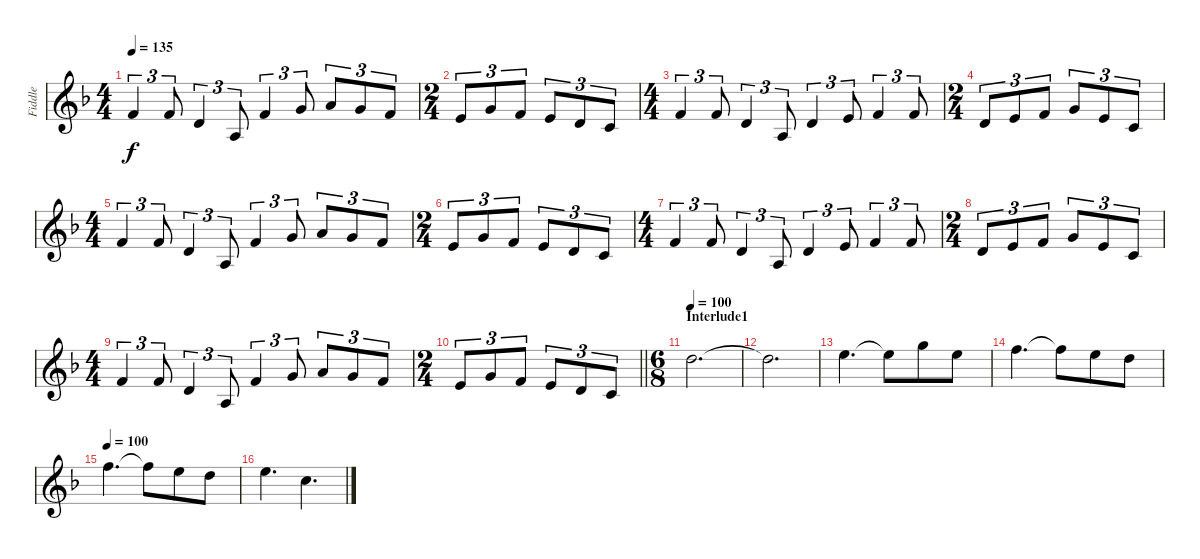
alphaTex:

\track ("Fiddle" "Fiddle") {instrument fiddle}
\staff {score}
\tuning (E4 B3 G3 D3 A2 D2) {hide}
\ts (4 4)
\tempo 135
\clef g2
\ks dminor
1.1.4{tu (3 2) dy f} 1.1.8{tu (3 2)} 3.2.4{tu (3 2)} 2.3.8{tu (3 2)} 1.1.4{tu (3 2)} 3.1.8{tu (3 2)} 5.1.8{tu (3 2)} 3.1.8{tu (3 2)} 1.1.8{tu (3 2)} |
\ts (2 4)
0.1.8{tu (3 2)} 3.1.8{tu (3 2)} 1.1.8{tu (3 2)} 0.1.8{tu (3 2)} 3.2.8{tu (3 2)} 1.2.8{tu (3 2)} |
\ts (4 4)
1.1.4{tu (3 2)} 1.1.8{tu (3 2)} 3.2.4{tu (3 2)} 2.3.8{tu (3 2)} 3.2.4{tu (3 2)} 0.1.8{tu (3 2)} 1.1.4{tu (3 2)} 1.1.8{tu (3 2)} |
\ts (2 4)
3.2.8{tu (3 2)} 0.1.8{tu (3 2)} 1.1.8{tu (3 2)} 3.1.8{tu (3 2)} 0.1.8{tu (3 2)} 1.2.8{tu (3 2)} |
\ts (4 4)
1.1.4{tu (3 2)} 1.1.8{tu (3 2)} 3.2.4{tu (3 2)} 2.3.8{tu (3 2)} 1.1.4{tu (3 2)} 3.1.8{tu (3 2)} 5.1.8{tu (3 2)} 3.1.8{tu (3 2)} 1.1.8{tu (3 2)} |
\ts (2 4)
0.1.8{tu (3 2)} 3.1.8{tu (3 2)} 1.1.8{tu (3 2)} 0.1.8{tu (3 2)} 3.2.8{tu (3 2)} 1.2.8{tu (3 2)} |
\ts (4 4)
1.1.4{tu (3 2)} 1.1.8{tu (3 2)} 3.2.4{tu (3 2)} 2.3.8{tu (3 2)} 3.2.4{tu (3 2)} 0.1.8{tu (3 2)} 1.1.4{tu (3 2)} 1.1.8{tu (3 2)} |
\ts (2 4)
3.2.8{tu (3 2)} 0.1.8{tu (3 2)} 1.1.8{tu (3 2)} 3.1.8{tu (3 2)} 0.1.8{tu (3 2)} 1.2.8{tu (3 2)} |
\ts (4 4)
1.1.4{tu (3 2)} 1.1.8{tu (3 2)} 3.2.4{tu (3 2)} 2.3.8{tu (3 2)} 1.1.4{tu (3 2)} 3.1.8{tu (3 2)} 5.1.8{tu (3 2)} 3.1.8{tu (3 2)} 1.1.8{tu (3 2)} |
\ts (2 4)
\barLineRight lightlight
0.1.8{tu (3 2)} 3.1.8{tu (3 2)} 1.1.8{tu (3 2)} 0.1.8{tu (3 2)} 3.2.8{tu (3 2)} 1.2.8{tu (3 2)} |
\ts (6 8)
\section ("" "Interlude1")
\tempo 90
\tempo 100
10.1.2{d} |
10.1{t}.2{d} |
12.1.4{d} 12.1{t}.8 15.1.8 12.1.8 |
13.1.4{d} 13.1{t}.8 12.1.8 15.2.8 |
\tempo 90
\tempo 100
13.1.4{d} 13.1{t}.8 12.1.8 10.1.8 |
12.1.4{d} 13.2.4{d}
